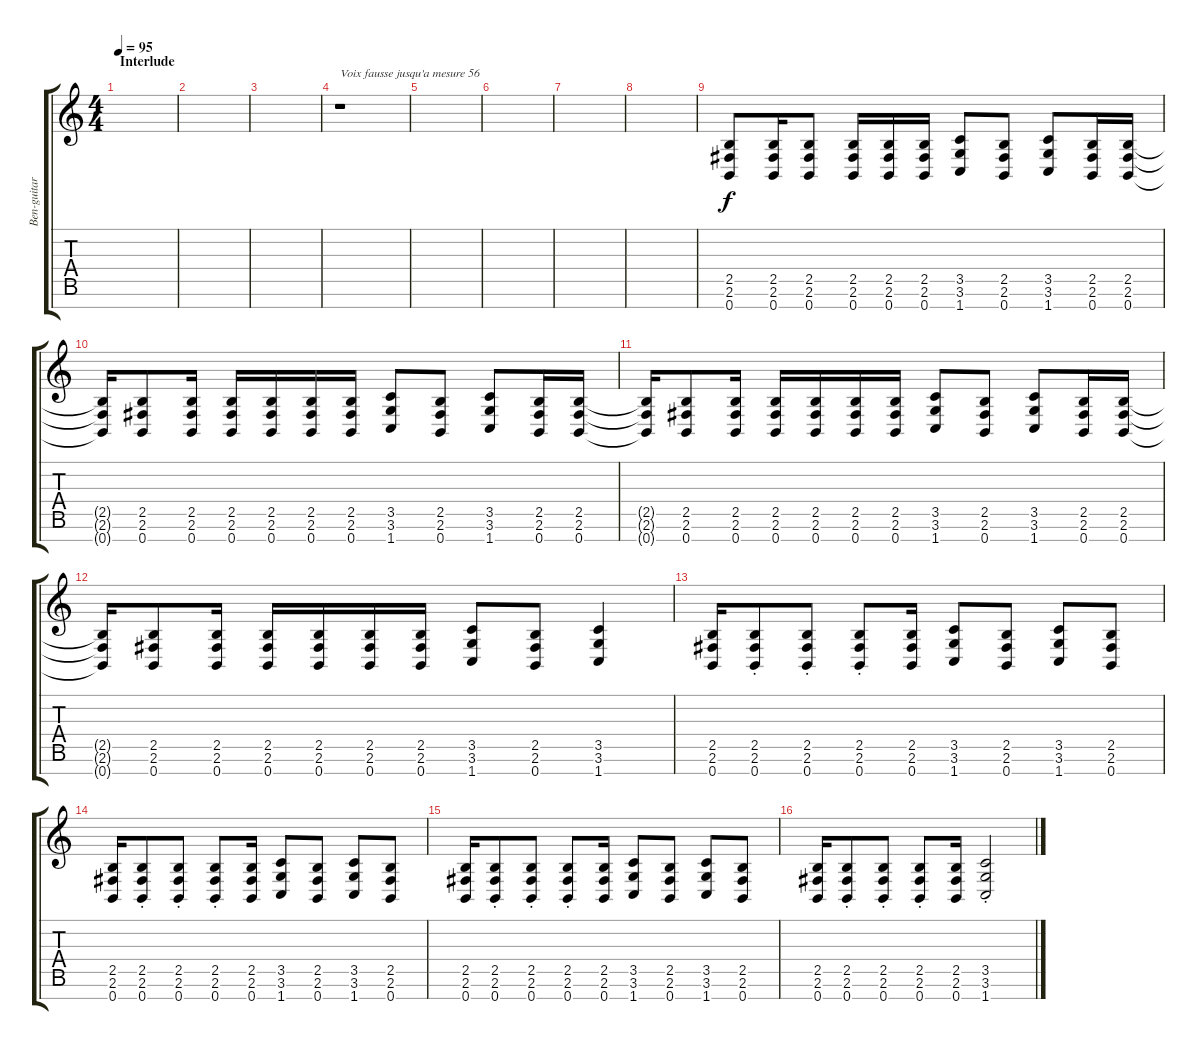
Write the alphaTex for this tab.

\track ("Ben-guitare" "Ben-guitar") {instrument overdrivenguitar}
\staff {score tabs}
\tuning (E4 B3 G3 D3 A2 E2 B1) {hide}
\ts (4 4)
\section ("" "Interlude")
\tempo 95
\clef g2
\ks c
|
|
|
r.1{txt "Voix fausse jusqu'a mesure 56"} |
|
|
|
|
(2.5 2.6 0.7).8{volume 13} (2.5 2.6 0.7).16 (2.5 2.6 0.7).8 (2.5 2.6 0.7).16 (2.5 2.6 0.7).16 (2.5 2.6 0.7).16 (3.5 3.6 1.7).8 (2.5 2.6 0.7).8 (3.5 3.6 1.7).8 (2.5 2.6 0.7).16 (2.5 2.6 0.7).16 |
(2.5{t} 2.6{t} 0.7{t}).16 (2.5 2.6 0.7).8 (2.5 2.6 0.7).16 (2.5 2.6 0.7).16 (2.5 2.6 0.7).16 (2.5 2.6 0.7).16 (2.5 2.6 0.7).16 (3.5 3.6 1.7).8 (2.5 2.6 0.7).8 (3.5 3.6 1.7).8 (2.5 2.6 0.7).16 (2.5 2.6 0.7).16 |
(2.5{t} 2.6{t} 0.7{t}).16 (2.5 2.6 0.7).8 (2.5 2.6 0.7).16 (2.5 2.6 0.7).16 (2.5 2.6 0.7).16 (2.5 2.6 0.7).16 (2.5 2.6 0.7).16 (3.5 3.6 1.7).8 (2.5 2.6 0.7).8 (3.5 3.6 1.7).8 (2.5 2.6 0.7).16 (2.5 2.6 0.7).16 |
(2.5{t} 2.6{t} 0.7{t}).16 (2.5 2.6 0.7).8 (2.5 2.6 0.7).16 (2.5 2.6 0.7).16 (2.5 2.6 0.7).16 (2.5 2.6 0.7).16 (2.5 2.6 0.7).16 (3.5 3.6 1.7).8 (2.5 2.6 0.7).8 (3.5 3.6 1.7).4 |
(2.5 2.6 0.7).16 (2.5{st} 2.6{st} 0.7{st}).8 (2.5{st} 2.6{st} 0.7{st}).8 (2.5{st} 2.6{st} 0.7{st}).8 (2.5 2.6 0.7).16 (3.5 3.6 1.7).8 (2.5 2.6 0.7).8 (3.5 3.6 1.7).8 (2.5 2.6 0.7).8 |
(2.5 2.6 0.7).16 (2.5{st} 2.6{st} 0.7{st}).8 (2.5{st} 2.6{st} 0.7{st}).8 (2.5{st} 2.6{st} 0.7{st}).8 (2.5 2.6 0.7).16 (3.5 3.6 1.7).8 (2.5 2.6 0.7).8 (3.5 3.6 1.7).8 (2.5 2.6 0.7).8 |
(2.5 2.6 0.7).16 (2.5{st} 2.6{st} 0.7{st}).8 (2.5{st} 2.6{st} 0.7{st}).8 (2.5{st} 2.6{st} 0.7{st}).8 (2.5 2.6 0.7).16 (3.5 3.6 1.7).8 (2.5 2.6 0.7).8 (3.5 3.6 1.7).8 (2.5 2.6 0.7).8 |
(2.5 2.6 0.7).16 (2.5{st} 2.6{st} 0.7{st}).8 (2.5{st} 2.6{st} 0.7{st}).8 (2.5{st} 2.6{st} 0.7{st}).8 (2.5 2.6 0.7).16 (3.5{st} 3.6{st} 1.7{st}).2
